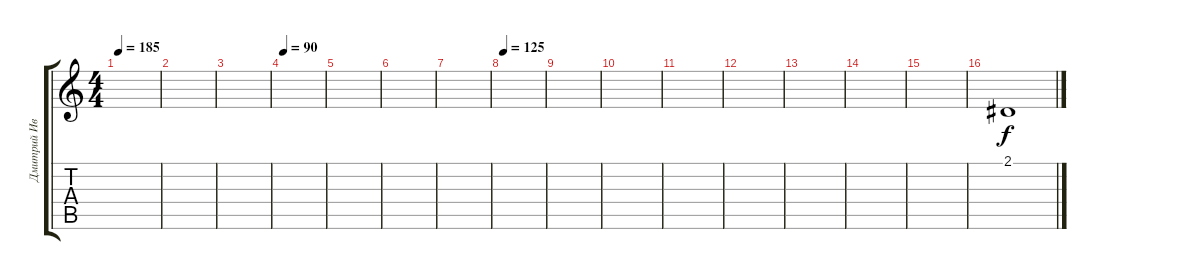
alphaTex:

\track ("Дмитрий Иванов" "Дмитрий Ив") {instrument stringensemble1}
\staff {score tabs}
\tuning (Db4 Ab3 E3 B2 Gb2 Db2) {hide}
\ts (4 4)
\tempo 185
\clef g2
\ks c
|
|
|
\tempo 90
|
|
|
|
\tempo 125
|
|
|
|
|
|
|
|
2.1.1
